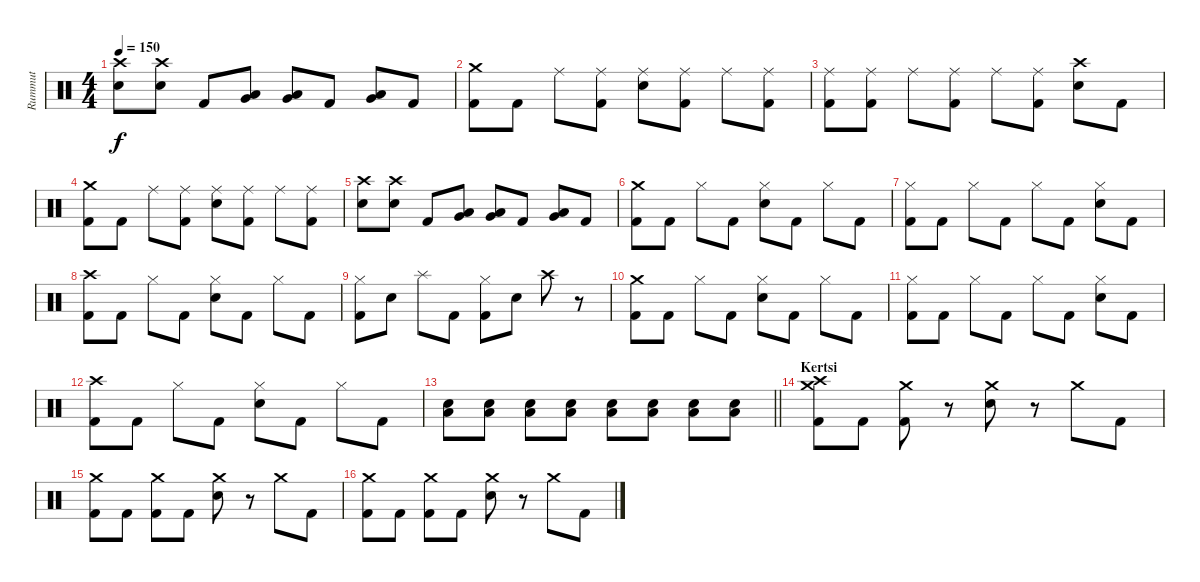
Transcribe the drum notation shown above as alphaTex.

\track ("Rummut" "Rummut") {instrument percussion}
\staff {score}
\articulation defaults
\ts (4 4)
\tempo 150
\clef neutral
\ks c
("Crash high (hit)" "Electric Snare (hit)").8{dy f} ("Crash high (hit)" "Electric Snare (hit)").8 "Kick (hit) 2".8 ("Low Tom (hit)" "Very Low Tom (hit)").8 ("Low Tom (hit)" "Very Low Tom (hit)").8 "Kick (hit) 2".8 ("Very Low Tom (hit)" "Low Floor Tom (hit)").8 "Kick (hit) 2".8 |
("Crash medium (hit)" "Kick (hit) 2").8 "Kick (hit) 2".8 "Ride (middle)".8 ("Ride (middle)" "Kick (hit) 2").8 ("Ride (middle)" "Electric Snare (hit)").8 ("Ride (middle)" "Kick (hit) 2").8 "Ride (middle)".8 ("Ride (middle)" "Kick (hit) 2").8 |
("Ride (middle)" "Kick (hit) 2").8 ("Ride (middle)" "Kick (hit) 2").8 "Ride (middle)".8 ("Ride (middle)" "Kick (hit) 2").8 "Ride (middle)".8 ("Ride (middle)" "Kick (hit) 2").8 ("Crash high (hit)" "Electric Snare (hit)").8 "Kick (hit) 2".8 |
("Crash medium (hit)" "Kick (hit) 2").8 "Kick (hit) 2".8 "Ride (middle)".8 ("Ride (middle)" "Kick (hit) 2").8 ("Ride (middle)" "Electric Snare (hit)").8 ("Ride (middle)" "Kick (hit) 2").8 "Ride (middle)".8 ("Ride (middle)" "Kick (hit) 2").8 |
("Crash high (hit)" "Electric Snare (hit)").8 ("Crash high (hit)" "Electric Snare (hit)").8 "Kick (hit) 2".8 ("Low Tom (hit)" "Very Low Tom (hit)").8 ("Low Tom (hit)" "Very Low Tom (hit)").8 "Kick (hit) 2".8 ("Very Low Tom (hit)" "Low Floor Tom (hit)").8 "Kick (hit) 2".8 |
("Crash medium (hit)" "Kick (hit) 2").8 "Kick (hit) 2".8 "Hi-Hat (closed)".8 "Kick (hit) 2".8 ("Hi-Hat (closed)" "Electric Snare (hit)").8 "Kick (hit) 2".8 "Hi-Hat (closed)".8 "Kick (hit) 2".8 |
("Hi-Hat (closed)" "Kick (hit) 2").8 "Kick (hit) 2".8 "Hi-Hat (closed)".8 "Kick (hit) 2".8 "Hi-Hat (closed)".8 "Kick (hit) 2".8 ("Hi-Hat (closed)" "Electric Snare (hit)").8 "Kick (hit) 2".8 |
("Crash high (hit)" "Kick (hit) 2").8 "Kick (hit) 2".8 "Hi-Hat (closed)".8 "Kick (hit) 2".8 ("Hi-Hat (closed)" "Electric Snare (hit)").8 "Kick (hit) 2".8 "Hi-Hat (closed)".8 "Kick (hit) 2".8 |
("Hi-Hat (closed)" "Kick (hit) 2").8 "Electric Snare (hit)".8 "Splash (hit)".8 "Kick (hit) 2".8 ("Hi-Hat (closed)" "Kick (hit) 2").8 "Electric Snare (hit)".8 "Crash high (hit)".8 r.8 |
("Crash medium (hit)" "Kick (hit) 2").8 "Kick (hit) 2".8 "Hi-Hat (closed)".8 "Kick (hit) 2".8 ("Hi-Hat (closed)" "Electric Snare (hit)").8 "Kick (hit) 2".8 "Hi-Hat (closed)".8 "Kick (hit) 2".8 |
("Hi-Hat (closed)" "Kick (hit) 2").8 "Kick (hit) 2".8 "Hi-Hat (closed)".8 "Kick (hit) 2".8 "Hi-Hat (closed)".8 "Kick (hit) 2".8 ("Hi-Hat (closed)" "Electric Snare (hit)").8 "Kick (hit) 2".8 |
("Crash high (hit)" "Kick (hit) 2").8 "Kick (hit) 2".8 "Hi-Hat (closed)".8 "Kick (hit) 2".8 ("Hi-Hat (closed)" "Electric Snare (hit)").8 "Kick (hit) 2".8 "Hi-Hat (closed)".8 "Kick (hit) 2".8 |
\barLineRight lightlight
("Electric Snare (hit)" "Low Floor Tom (hit)").8 ("Electric Snare (hit)" "Low Floor Tom (hit)").8 ("Electric Snare (hit)" "Low Floor Tom (hit)").8 ("Electric Snare (hit)" "Low Floor Tom (hit)").8 ("Electric Snare (hit)" "Low Floor Tom (hit)").8 ("Electric Snare (hit)" "Low Floor Tom (hit)").8 ("Electric Snare (hit)" "Low Floor Tom (hit)").8 ("Electric Snare (hit)" "Low Floor Tom (hit)").8 |
\section ("" "Kertsi")
("Crash high (hit)" "Crash medium (hit)" "Kick (hit) 2").8 "Kick (hit) 2".8 ("Crash medium (hit)" "Kick (hit) 2").8 r.8 ("Crash medium (hit)" "Electric Snare (hit)").8 r.8 "Crash medium (hit)".8 "Kick (hit) 2".8 |
("Crash medium (hit)" "Kick (hit) 2").8 "Kick (hit) 2".8 ("Crash medium (hit)" "Kick (hit) 2").8 "Kick (hit) 2".8 ("Crash medium (hit)" "Electric Snare (hit)").8 r.8 "Crash medium (hit)".8 "Kick (hit) 2".8 |
("Crash medium (hit)" "Kick (hit) 2").8 "Kick (hit) 2".8 ("Crash medium (hit)" "Kick (hit) 2").8 "Kick (hit) 2".8 ("Crash medium (hit)" "Electric Snare (hit)").8 r.8 "Crash medium (hit)".8 "Kick (hit) 2".8
